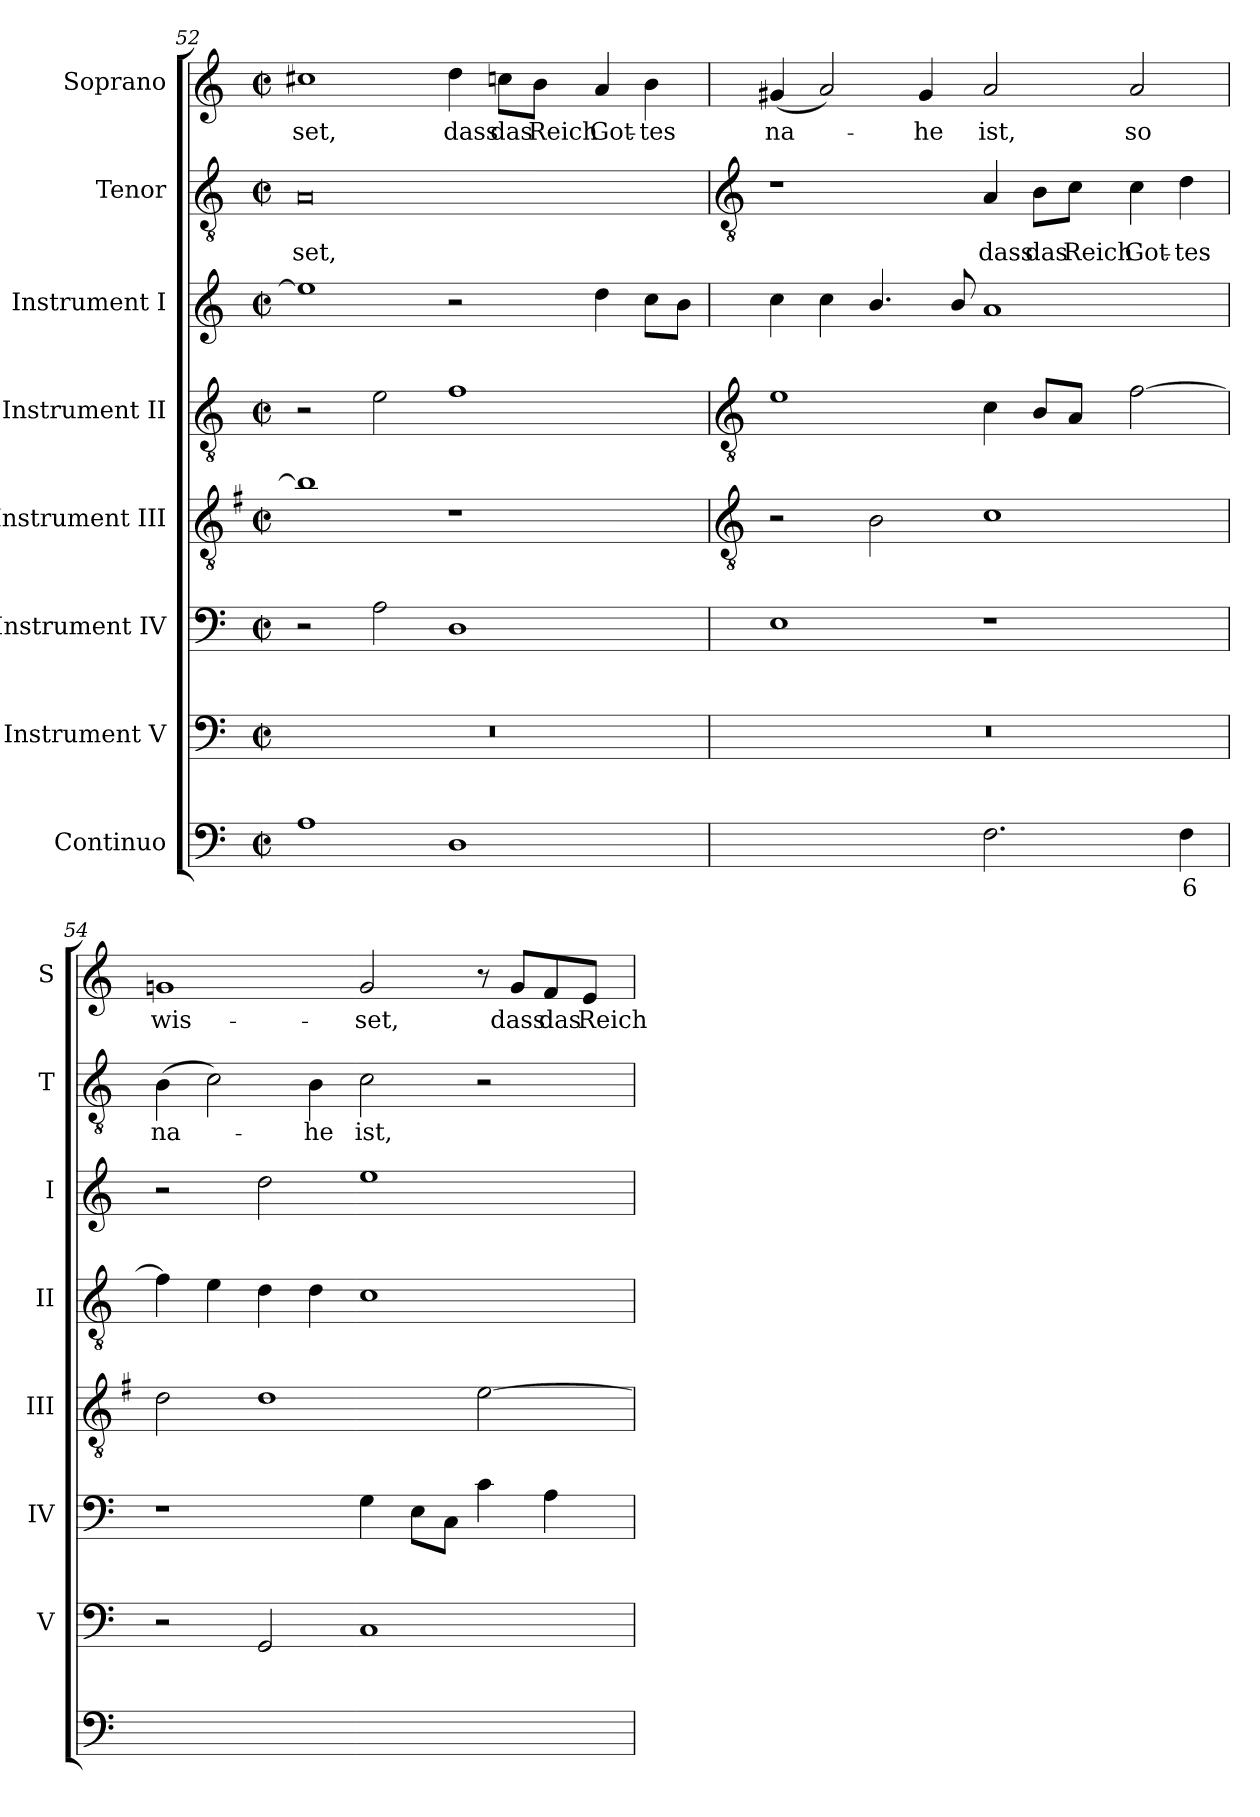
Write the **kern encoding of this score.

**kern	**text	**text	**kern	**kern	**kern	**kern	**kern	**kern	**text	**kern	**text
*part8	*part8	*part8	*part7	*part6	*part5	*part4	*part3	*part2	*part2	*part1	*part1
*staff8	*staff8	*staff8	*staff7	*staff6	*staff5	*staff4	*staff3	*staff2	*staff2	*staff1	*staff1
*I"Continuo	*	*	*I"Instrument V	*I"Instrument IV	*I"Instrument III	*I"Instrument II	*I"Instrument I	*I"Tenor	*	*I"Soprano	*
*	*	*	*I'V	*I'IV	*I'III	*I'II	*I'I	*I'T	*	*I'S	*
*clefF4	*	*	*clefF4	*clefF4	*clefGv2	*clefGv2	*clefG2	*clefGv2	*	*clefG2	*
*	*	*	*	*	*ITrd4c7	*	*	*	*	*	*
*k[]	*	*	*k[]	*k[]	*k[]	*k[]	*k[]	*k[]	*	*k[]	*
*C:	*	*	*C:	*C:	*C:	*C:	*C:	*C:	*	*C:	*
*M4/2	*	*	*M4/2	*M4/2	*M4/2	*M4/2	*M4/2	*M4/2	*	*M4/2	*
*met(c|)	*	*	*met(c|)	*met(c|)	*met(c|)	*met(c|)	*met(c|)	*met(c|)	*	*met(c|)	*
=52	=52	=52	=52	=52	=52	=52	=52	=52	=52	=52	=52
!	!	!	!	!	!	!	!	!	!LO:LY:b	!	!LO:LY:b
1A	.	.	0r	2r	1e]	2r	1ee]	0A	-set,	1cc#X	-set,
.	.	.	.	2A	.	2e	.	.	.	.	.
!	!	!	!	!	!	!	!	!	!	!	!LO:LY:b
1D	.	.	.	1D	1r	1f	2r	.	.	4dd	dass
!	!	!	!	!	!	!	!	!	!	!	!LO:LY:b
.	.	.	.	.	.	.	.	.	.	8ccn\L	das
!	!	!	!	!	!	!	!	!	!	!	!LO:LY:b
.	.	.	.	.	.	.	.	.	.	8b\J	Reich
!	!	!	!	!	!	!	!	!	!	!	!LO:LY:b
.	.	.	.	.	.	.	4dd	.	.	4a	Got-
!	!	!	!	!	!	!	!	!	!	!	!LO:LY:b
.	.	.	.	.	.	.	8ccL	.	.	4b	-tes
.	.	.	.	.	.	.	8bJ	.	.	.	.
!!LO:LB:g=z
=53	=53	=53	=53	=53	=53	=53	=53	=53	=53	=53	=53
*	*	*	*	*	*clefGv2	*clefGv2	*	*clefGv2	*	*	*
!	!LO:LY:b	!	!	!	!	!	!	!	!	!	!LO:LY:b
[4Eyy	6	.	0r	1E	2r	1e	4cc	1r	.	(<4g#X	na-
!	!LO:LY:b	!LO:LY:b	!	!	!	!	!	!	!	!	!
4Eyy_	6	4	.	.	.	.	4cc	.	.	2a)	.
!	!	!LO:LY:b	!	!	!	!	!	!	!	!	!
4Eyy_	.	4	.	.	2E	.	4.b/	.	.	.	.
!	!	!	!	!	!	!	!	!	!	!	!LO:LY:b
4Eyy]	.	.	.	.	.	.	.	.	.	4g#	he
.	.	.	.	.	.	.	8b/	.	.	.	.
!	!	!	!	!	!	!	!	!	!LO:LY:b	!	!LO:LY:b
2.F	.	.	.	1r	1F	4c	1a	4A	dass	2a	ist,
!	!	!	!	!	!	!	!	!	!LO:LY:b	!	!
.	.	.	.	.	.	8BL	.	8B\L	das	.	.
!	!	!	!	!	!	!	!	!	!LO:LY:b	!	!
.	.	.	.	.	.	8AJ	.	8c\J	Reich	.	.
!	!	!	!	!	!	!	!	!	!LO:LY:b	!	!LO:LY:b
.	.	.	.	.	.	[2f	.	4c	Got-	2a	so
!	!LO:LY:b	!	!	!	!	!	!	!	!LO:LY:b	!	!
4F	6	.	.	.	.	.	.	4d	-tes	.	.
=54	=54	=54	=54	=54	=54	=54	=54	=54	=54	=54	=54
!	!LO:LY:b	!LO:LY:b	!	!	!	!	!	!	!LO:LY:b	!	!LO:LY:b
[4Gyy	7	3	2r	1r	2G	4f]	2r	(>4B	na-	1gn	wis-
!	!LO:LY:b	!LO:LY:b	!	!	!	!	!	!	!	!	!
4Gyy]	6	4	.	.	.	4e	.	2c)	.	.	.
!	!	!LO:LY:b	!	!	!	!	!	!	!	!	!
[4GGyy	.	4	2GG	.	1G	4d	2dd	.	.	.	.
!	!	!LO:LY:b	!	!	!	!	!	!	!LO:LY:b	!	!
4GGyy]	.	3	.	.	.	4d	.	4B	he	.	.
!	!LO:LY:b	!	!	!	!	!	!	!	!LO:LY:b	!	!LO:LY:b
[2Cyy	5	.	1C	4G	.	1c	1ee	2c	ist,	2g	-set,
.	.	.	.	8EL	.	.	.	.	.	.	.
.	.	.	.	8CJ	.	.	.	.	.	.	.
!	!LO:LY:b	!	!	!	!	!	!	!	!	!	!
2Cyy]	6	.	.	4c	[2A	.	.	2r	.	8r	.
!	!	!	!	!	!	!	!	!	!	!	!LO:LY:b
.	.	.	.	.	.	.	.	.	.	8g/L	dass
!	!	!	!	!	!	!	!	!	!	!	!LO:LY:b
.	.	.	.	4A	.	.	.	.	.	8f/	das
!	!	!	!	!	!	!	!	!	!	!	!LO:LY:b
.	.	.	.	.	.	.	.	.	.	8e/J	Reich
=	=	=	=	=	=	=	=	=	=	=	=
*-	*-	*-	*-	*-	*-	*-	*-	*-	*-	*-	*-
